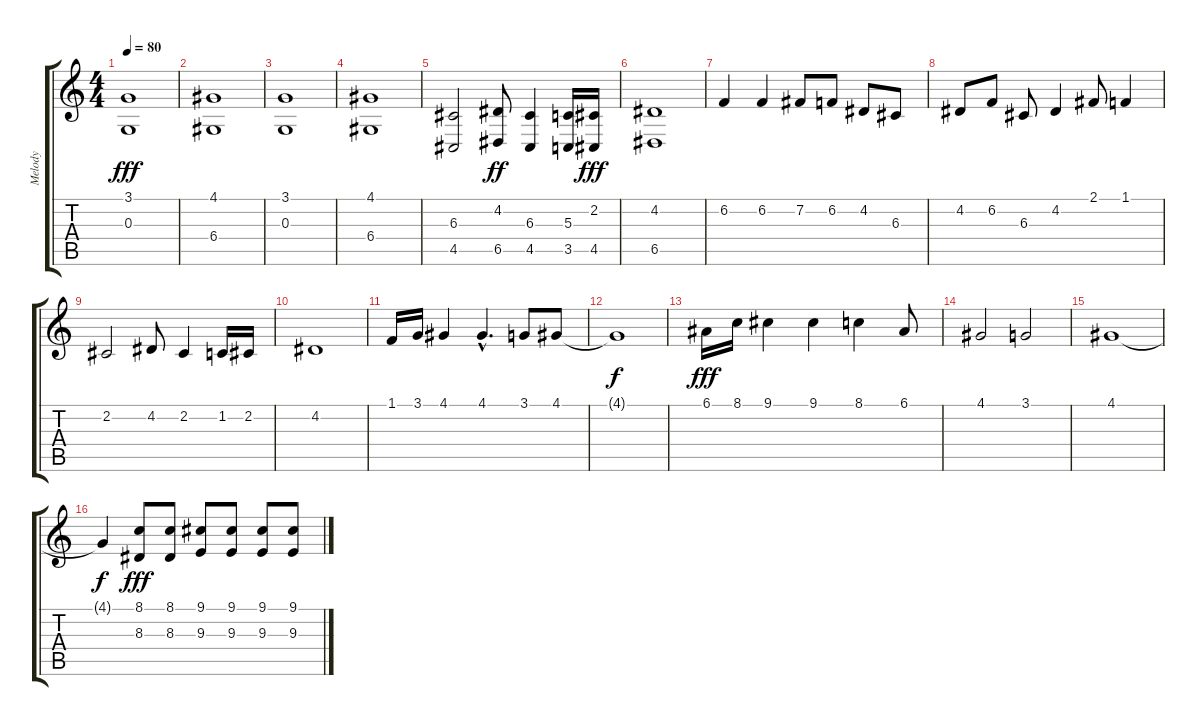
\track ("Melody" "Melody") {instrument flute}
\staff {score tabs}
\tuning (E4 B3 G3 D3 A2 E2) {hide}
\ts (4 4)
\tempo 80
\clef g2
\ks c
(3.1 0.3).1{dy fff instrument flute} |
(4.1 6.4).1 |
(3.1 0.3).1 |
(4.1 6.4).1 |
(6.3 4.5).2 (4.2 6.5).8{dy ff} (6.3 4.5).4 (5.3 3.5).16 (2.2 4.5).16{dy fff} |
(4.2 6.5).1 |
6.2.4 6.2.4 7.2.8 6.2.8 4.2.8 6.3.8 |
4.2.8 6.2.8 6.3.8 4.2.4 2.1.8 1.1.4 |
2.2.2 4.2.8 2.2.4 1.2.16 2.2.16 |
4.2.1 |
1.1.16 3.1.16 4.1.4 4.1{hac}.4{d} 3.1.8 4.1.8 |
4.1{t}.1{dy f} |
6.1.16{dy fff} 8.1.16 9.1.4 9.1.4 8.1.4 6.1.8 |
4.1.2 3.1.2 |
4.1.1 |
4.1{t}.4{dy f} (8.1 8.3).8{dy fff} (8.1 8.3).8 (9.1 9.3).8 (9.1 9.3).8 (9.1 9.3).8 (9.1 9.3).8
